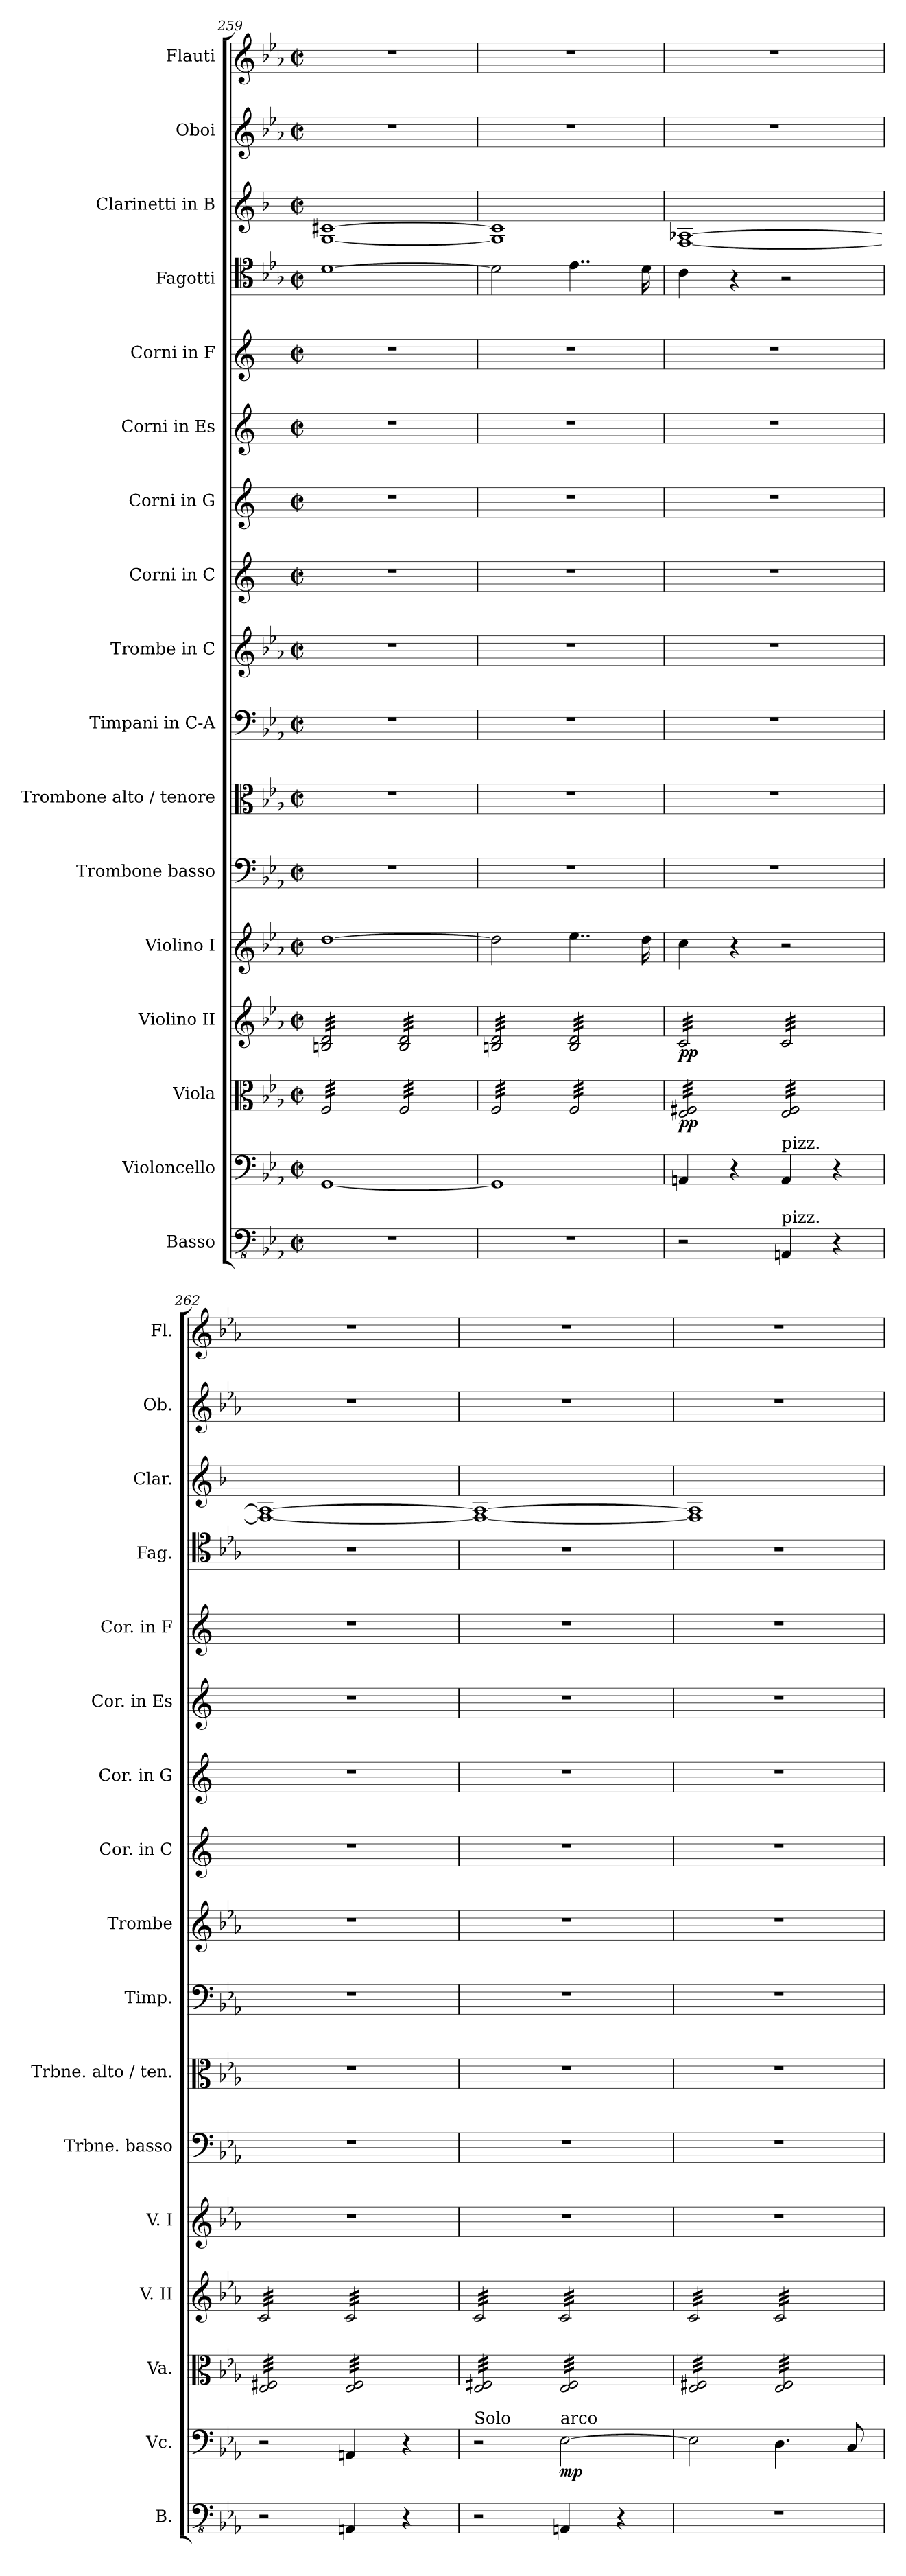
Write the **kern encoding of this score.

**kern	**kern	**dynam	**kern	**dynam	**kern	**dynam	**kern	**kern	**kern	**kern	**kern	**kern	**kern	**kern	**kern	**kern	**kern	**kern	**kern
*part17	*part16	*part16	*part15	*part15	*part14	*part14	*part13	*part12	*part11	*part10	*part9	*part8	*part7	*part6	*part5	*part4	*part3	*part2	*part1
*staff17	*staff16	*staff16	*staff15	*staff15	*staff14	*staff14	*staff13	*staff12	*staff11	*staff10	*staff9	*staff8	*staff7	*staff6	*staff5	*staff4	*staff3	*staff2	*staff1
*I"Basso	*I"Violoncello	*	*I"Viola	*	*I"Violino II	*	*I"Violino I	*I"Trombone basso	*I"Trombone alto / tenore	*I"Timpani in C-A	*I"Trombe in C	*I"Corni in C	*I"Corni in G	*I"Corni in Es	*I"Corni in F	*I"Fagotti	*I"Clarinetti in B	*I"Oboi	*I"Flauti
*I'B.	*I'Vc.	*	*I'Va.	*	*I'V. II	*	*I'V. I	*I'Trbne. basso	*I'Trbne. alto / ten.	*I'Timp.	*I'Trombe	*I'Cor. in C	*I'Cor. in G	*I'Cor. in Es	*I'Cor. in F	*I'Fag.	*I'Clar.	*I'Ob.	*I'Fl.
!!LO:PB:g=z
*clefFv4	*clefF4	*	*clefC3	*	*clefG2	*	*clefG2	*clefF4	*clefC3	*clefF4	*clefG2	*clefG2	*clefG2	*clefG2	*clefG2	*clefC4	*clefG2	*clefG2	*clefG2
*	*	*	*	*	*	*	*	*	*	*	*	*ITrd7c12	*ITrd3c5	*ITrd5c9	*ITrd4c7	*	*ITrd1c2	*	*
*k[b-e-a-]	*k[b-e-a-]	*	*k[b-e-a-]	*	*k[b-e-a-]	*	*k[b-e-a-]	*k[b-e-a-]	*k[b-e-a-]	*k[b-e-a-]	*k[b-e-a-]	*k[]	*k[f#]	*k[b-e-a-]	*k[b-]	*k[b-e-a-]	*k[b-e-a-]	*k[b-e-a-]	*k[b-e-a-]
*M2/2	*M2/2	*	*M2/2	*	*M2/2	*	*M2/2	*M2/2	*M2/2	*M2/2	*M2/2	*M2/2	*M2/2	*M2/2	*M2/2	*M2/2	*M2/2	*M2/2	*M2/2
*met(c|)	*met(c|)	*	*met(c|)	*	*met(c|)	*	*met(c|)	*met(c|)	*met(c|)	*met(c|)	*met(c|)	*met(c|)	*met(c|)	*met(c|)	*met(c|)	*met(c|)	*met(c|)	*met(c|)	*met(c|)
=259	=259	=259	=259	=259	=259	=259	=259	=259	=259	=259	=259	=259	=259	=259	=259	=259	=259	=259	=259
*	*	*	*tremolo	*	*	*	*	*	*	*	*	*	*	*	*	*	*	*	*
*	*	*	*	*	*tremolo	*	*	*	*	*	*	*	*	*	*	*	*	*	*
1r	[1GG	.	32F/LLL	.	32Bn/ 32d/LLL	.	[1dd	1r	1r	1r	1r	1r	1r	1r	1r	[1d	[1F [1Bn	1r	1r
.	.	.	32F/	.	32Bn/ 32d/	.	.	.	.	.	.	.	.	.	.	.	.	.	.
.	.	.	32F/	.	32Bn/ 32d/	.	.	.	.	.	.	.	.	.	.	.	.	.	.
.	.	.	32F/	.	32Bn/ 32d/	.	.	.	.	.	.	.	.	.	.	.	.	.	.
.	.	.	32F/	.	32Bn/ 32d/	.	.	.	.	.	.	.	.	.	.	.	.	.	.
.	.	.	32F/	.	32Bn/ 32d/	.	.	.	.	.	.	.	.	.	.	.	.	.	.
.	.	.	32F/	.	32Bn/ 32d/	.	.	.	.	.	.	.	.	.	.	.	.	.	.
.	.	.	32F/	.	32Bn/ 32d/	.	.	.	.	.	.	.	.	.	.	.	.	.	.
.	.	.	32F/	.	32Bn/ 32d/	.	.	.	.	.	.	.	.	.	.	.	.	.	.
.	.	.	32F/	.	32Bn/ 32d/	.	.	.	.	.	.	.	.	.	.	.	.	.	.
.	.	.	32F/	.	32Bn/ 32d/	.	.	.	.	.	.	.	.	.	.	.	.	.	.
.	.	.	32F/	.	32Bn/ 32d/	.	.	.	.	.	.	.	.	.	.	.	.	.	.
.	.	.	32F/	.	32Bn/ 32d/	.	.	.	.	.	.	.	.	.	.	.	.	.	.
.	.	.	32F/	.	32Bn/ 32d/	.	.	.	.	.	.	.	.	.	.	.	.	.	.
.	.	.	32F/	.	32Bn/ 32d/	.	.	.	.	.	.	.	.	.	.	.	.	.	.
.	.	.	32F/JJJ	.	32Bn/ 32d/JJJ	.	.	.	.	.	.	.	.	.	.	.	.	.	.
.	.	.	32F/LLL	.	32B/ 32d/LLL	.	.	.	.	.	.	.	.	.	.	.	.	.	.
.	.	.	32F/	.	32B/ 32d/	.	.	.	.	.	.	.	.	.	.	.	.	.	.
.	.	.	32F/	.	32B/ 32d/	.	.	.	.	.	.	.	.	.	.	.	.	.	.
.	.	.	32F/	.	32B/ 32d/	.	.	.	.	.	.	.	.	.	.	.	.	.	.
.	.	.	32F/	.	32B/ 32d/	.	.	.	.	.	.	.	.	.	.	.	.	.	.
.	.	.	32F/	.	32B/ 32d/	.	.	.	.	.	.	.	.	.	.	.	.	.	.
.	.	.	32F/	.	32B/ 32d/	.	.	.	.	.	.	.	.	.	.	.	.	.	.
.	.	.	32F/	.	32B/ 32d/	.	.	.	.	.	.	.	.	.	.	.	.	.	.
.	.	.	32F/	.	32B/ 32d/	.	.	.	.	.	.	.	.	.	.	.	.	.	.
.	.	.	32F/	.	32B/ 32d/	.	.	.	.	.	.	.	.	.	.	.	.	.	.
.	.	.	32F/	.	32B/ 32d/	.	.	.	.	.	.	.	.	.	.	.	.	.	.
.	.	.	32F/	.	32B/ 32d/	.	.	.	.	.	.	.	.	.	.	.	.	.	.
.	.	.	32F/	.	32B/ 32d/	.	.	.	.	.	.	.	.	.	.	.	.	.	.
.	.	.	32F/	.	32B/ 32d/	.	.	.	.	.	.	.	.	.	.	.	.	.	.
.	.	.	32F/	.	32B/ 32d/	.	.	.	.	.	.	.	.	.	.	.	.	.	.
.	.	.	32F/JJJ	.	32B/ 32d/JJJ	.	.	.	.	.	.	.	.	.	.	.	.	.	.
=260	=260	=260	=260	=260	=260	=260	=260	=260	=260	=260	=260	=260	=260	=260	=260	=260	=260	=260	=260
1r	1GG]	.	32F/LLL	.	32Bn/ 32d/LLL	.	2dd\]	1r	1r	1r	1r	1r	1r	1r	1r	2d\]	1F] 1B]	1r	1r
.	.	.	32F/	.	32Bn/ 32d/	.	.	.	.	.	.	.	.	.	.	.	.	.	.
.	.	.	32F/	.	32Bn/ 32d/	.	.	.	.	.	.	.	.	.	.	.	.	.	.
.	.	.	32F/	.	32Bn/ 32d/	.	.	.	.	.	.	.	.	.	.	.	.	.	.
.	.	.	32F/	.	32Bn/ 32d/	.	.	.	.	.	.	.	.	.	.	.	.	.	.
.	.	.	32F/	.	32Bn/ 32d/	.	.	.	.	.	.	.	.	.	.	.	.	.	.
.	.	.	32F/	.	32Bn/ 32d/	.	.	.	.	.	.	.	.	.	.	.	.	.	.
.	.	.	32F/	.	32Bn/ 32d/	.	.	.	.	.	.	.	.	.	.	.	.	.	.
.	.	.	32F/	.	32Bn/ 32d/	.	.	.	.	.	.	.	.	.	.	.	.	.	.
.	.	.	32F/	.	32Bn/ 32d/	.	.	.	.	.	.	.	.	.	.	.	.	.	.
.	.	.	32F/	.	32Bn/ 32d/	.	.	.	.	.	.	.	.	.	.	.	.	.	.
.	.	.	32F/	.	32Bn/ 32d/	.	.	.	.	.	.	.	.	.	.	.	.	.	.
.	.	.	32F/	.	32Bn/ 32d/	.	.	.	.	.	.	.	.	.	.	.	.	.	.
.	.	.	32F/	.	32Bn/ 32d/	.	.	.	.	.	.	.	.	.	.	.	.	.	.
.	.	.	32F/	.	32Bn/ 32d/	.	.	.	.	.	.	.	.	.	.	.	.	.	.
.	.	.	32F/JJJ	.	32Bn/ 32d/JJJ	.	.	.	.	.	.	.	.	.	.	.	.	.	.
.	.	.	32F/LLL	.	32B/ 32d/LLL	.	4..ee-\	.	.	.	.	.	.	.	.	4..e-\	.	.	.
.	.	.	32F/	.	32B/ 32d/	.	.	.	.	.	.	.	.	.	.	.	.	.	.
.	.	.	32F/	.	32B/ 32d/	.	.	.	.	.	.	.	.	.	.	.	.	.	.
.	.	.	32F/	.	32B/ 32d/	.	.	.	.	.	.	.	.	.	.	.	.	.	.
.	.	.	32F/	.	32B/ 32d/	.	.	.	.	.	.	.	.	.	.	.	.	.	.
.	.	.	32F/	.	32B/ 32d/	.	.	.	.	.	.	.	.	.	.	.	.	.	.
.	.	.	32F/	.	32B/ 32d/	.	.	.	.	.	.	.	.	.	.	.	.	.	.
.	.	.	32F/	.	32B/ 32d/	.	.	.	.	.	.	.	.	.	.	.	.	.	.
.	.	.	32F/	.	32B/ 32d/	.	.	.	.	.	.	.	.	.	.	.	.	.	.
.	.	.	32F/	.	32B/ 32d/	.	.	.	.	.	.	.	.	.	.	.	.	.	.
.	.	.	32F/	.	32B/ 32d/	.	.	.	.	.	.	.	.	.	.	.	.	.	.
.	.	.	32F/	.	32B/ 32d/	.	.	.	.	.	.	.	.	.	.	.	.	.	.
.	.	.	32F/	.	32B/ 32d/	.	.	.	.	.	.	.	.	.	.	.	.	.	.
.	.	.	32F/	.	32B/ 32d/	.	.	.	.	.	.	.	.	.	.	.	.	.	.
.	.	.	32F/	.	32B/ 32d/	.	16dd\	.	.	.	.	.	.	.	.	16d\	.	.	.
.	.	.	32F/JJJ	.	32B/ 32d/JJJ	.	.	.	.	.	.	.	.	.	.	.	.	.	.
=261	=261	=261	=261	=261	=261	=261	=261	=261	=261	=261	=261	=261	=261	=261	=261	=261	=261	=261	=261
!	!	!	!	!LO:DY:b	!	!LO:DY:b	!	!	!	!	!	!	!	!	!	!	!	!	!
2r	4AAn/	.	32E-/ 32F#X/LLL	pp	32c/LLL	pp	4cc\	1r	1r	1r	1r	1r	1r	1r	1r	4c\	[1E- [1G-X	1r	1r
.	.	.	32E-/ 32F#X/	.	32c/	.	.	.	.	.	.	.	.	.	.	.	.	.	.
.	.	.	32E-/ 32F#X/	.	32c/	.	.	.	.	.	.	.	.	.	.	.	.	.	.
.	.	.	32E-/ 32F#X/	.	32c/	.	.	.	.	.	.	.	.	.	.	.	.	.	.
.	.	.	32E-/ 32F#X/	.	32c/	.	.	.	.	.	.	.	.	.	.	.	.	.	.
.	.	.	32E-/ 32F#X/	.	32c/	.	.	.	.	.	.	.	.	.	.	.	.	.	.
.	.	.	32E-/ 32F#X/	.	32c/	.	.	.	.	.	.	.	.	.	.	.	.	.	.
.	.	.	32E-/ 32F#X/	.	32c/	.	.	.	.	.	.	.	.	.	.	.	.	.	.
.	4r	.	32E-/ 32F#X/	.	32c/	.	4r	.	.	.	.	.	.	.	.	4r	.	.	.
.	.	.	32E-/ 32F#X/	.	32c/	.	.	.	.	.	.	.	.	.	.	.	.	.	.
.	.	.	32E-/ 32F#X/	.	32c/	.	.	.	.	.	.	.	.	.	.	.	.	.	.
.	.	.	32E-/ 32F#X/	.	32c/	.	.	.	.	.	.	.	.	.	.	.	.	.	.
.	.	.	32E-/ 32F#X/	.	32c/	.	.	.	.	.	.	.	.	.	.	.	.	.	.
.	.	.	32E-/ 32F#X/	.	32c/	.	.	.	.	.	.	.	.	.	.	.	.	.	.
.	.	.	32E-/ 32F#X/	.	32c/	.	.	.	.	.	.	.	.	.	.	.	.	.	.
.	.	.	32E-/ 32F#X/JJJ	.	32c/JJJ	.	.	.	.	.	.	.	.	.	.	.	.	.	.
!	!LO:TX:a:t=pizz.	!	!	!	!	!	!	!	!	!	!	!	!	!	!	!	!	!	!
!LO:TX:a:t=pizz.	!	!	!	!	!	!	!	!	!	!	!	!	!	!	!	!	!	!	!
4AAAn/	4AA/	.	32E-/ 32F#/LLL	.	32c/LLL	.	2r	.	.	.	.	.	.	.	.	2r	.	.	.
.	.	.	32E-/ 32F#/	.	32c/	.	.	.	.	.	.	.	.	.	.	.	.	.	.
.	.	.	32E-/ 32F#/	.	32c/	.	.	.	.	.	.	.	.	.	.	.	.	.	.
.	.	.	32E-/ 32F#/	.	32c/	.	.	.	.	.	.	.	.	.	.	.	.	.	.
.	.	.	32E-/ 32F#/	.	32c/	.	.	.	.	.	.	.	.	.	.	.	.	.	.
.	.	.	32E-/ 32F#/	.	32c/	.	.	.	.	.	.	.	.	.	.	.	.	.	.
.	.	.	32E-/ 32F#/	.	32c/	.	.	.	.	.	.	.	.	.	.	.	.	.	.
.	.	.	32E-/ 32F#/	.	32c/	.	.	.	.	.	.	.	.	.	.	.	.	.	.
4r	4r	.	32E-/ 32F#/	.	32c/	.	.	.	.	.	.	.	.	.	.	.	.	.	.
.	.	.	32E-/ 32F#/	.	32c/	.	.	.	.	.	.	.	.	.	.	.	.	.	.
.	.	.	32E-/ 32F#/	.	32c/	.	.	.	.	.	.	.	.	.	.	.	.	.	.
.	.	.	32E-/ 32F#/	.	32c/	.	.	.	.	.	.	.	.	.	.	.	.	.	.
.	.	.	32E-/ 32F#/	.	32c/	.	.	.	.	.	.	.	.	.	.	.	.	.	.
.	.	.	32E-/ 32F#/	.	32c/	.	.	.	.	.	.	.	.	.	.	.	.	.	.
.	.	.	32E-/ 32F#/	.	32c/	.	.	.	.	.	.	.	.	.	.	.	.	.	.
.	.	.	32E-/ 32F#/JJJ	.	32c/JJJ	.	.	.	.	.	.	.	.	.	.	.	.	.	.
=262	=262	=262	=262	=262	=262	=262	=262	=262	=262	=262	=262	=262	=262	=262	=262	=262	=262	=262	=262
2r	2r	.	32E-/ 32F#X/LLL	.	32c/LLL	.	1r	1r	1r	1r	1r	1r	1r	1r	1r	1r	1E-_ 1G-_	1r	1r
.	.	.	32E-/ 32F#X/	.	32c/	.	.	.	.	.	.	.	.	.	.	.	.	.	.
.	.	.	32E-/ 32F#X/	.	32c/	.	.	.	.	.	.	.	.	.	.	.	.	.	.
.	.	.	32E-/ 32F#X/	.	32c/	.	.	.	.	.	.	.	.	.	.	.	.	.	.
.	.	.	32E-/ 32F#X/	.	32c/	.	.	.	.	.	.	.	.	.	.	.	.	.	.
.	.	.	32E-/ 32F#X/	.	32c/	.	.	.	.	.	.	.	.	.	.	.	.	.	.
.	.	.	32E-/ 32F#X/	.	32c/	.	.	.	.	.	.	.	.	.	.	.	.	.	.
.	.	.	32E-/ 32F#X/	.	32c/	.	.	.	.	.	.	.	.	.	.	.	.	.	.
.	.	.	32E-/ 32F#X/	.	32c/	.	.	.	.	.	.	.	.	.	.	.	.	.	.
.	.	.	32E-/ 32F#X/	.	32c/	.	.	.	.	.	.	.	.	.	.	.	.	.	.
.	.	.	32E-/ 32F#X/	.	32c/	.	.	.	.	.	.	.	.	.	.	.	.	.	.
.	.	.	32E-/ 32F#X/	.	32c/	.	.	.	.	.	.	.	.	.	.	.	.	.	.
.	.	.	32E-/ 32F#X/	.	32c/	.	.	.	.	.	.	.	.	.	.	.	.	.	.
.	.	.	32E-/ 32F#X/	.	32c/	.	.	.	.	.	.	.	.	.	.	.	.	.	.
.	.	.	32E-/ 32F#X/	.	32c/	.	.	.	.	.	.	.	.	.	.	.	.	.	.
.	.	.	32E-/ 32F#X/JJJ	.	32c/JJJ	.	.	.	.	.	.	.	.	.	.	.	.	.	.
4AAAn/	4AAn/	.	32E-/ 32F#/LLL	.	32c/LLL	.	.	.	.	.	.	.	.	.	.	.	.	.	.
.	.	.	32E-/ 32F#/	.	32c/	.	.	.	.	.	.	.	.	.	.	.	.	.	.
.	.	.	32E-/ 32F#/	.	32c/	.	.	.	.	.	.	.	.	.	.	.	.	.	.
.	.	.	32E-/ 32F#/	.	32c/	.	.	.	.	.	.	.	.	.	.	.	.	.	.
.	.	.	32E-/ 32F#/	.	32c/	.	.	.	.	.	.	.	.	.	.	.	.	.	.
.	.	.	32E-/ 32F#/	.	32c/	.	.	.	.	.	.	.	.	.	.	.	.	.	.
.	.	.	32E-/ 32F#/	.	32c/	.	.	.	.	.	.	.	.	.	.	.	.	.	.
.	.	.	32E-/ 32F#/	.	32c/	.	.	.	.	.	.	.	.	.	.	.	.	.	.
4r	4r	.	32E-/ 32F#/	.	32c/	.	.	.	.	.	.	.	.	.	.	.	.	.	.
.	.	.	32E-/ 32F#/	.	32c/	.	.	.	.	.	.	.	.	.	.	.	.	.	.
.	.	.	32E-/ 32F#/	.	32c/	.	.	.	.	.	.	.	.	.	.	.	.	.	.
.	.	.	32E-/ 32F#/	.	32c/	.	.	.	.	.	.	.	.	.	.	.	.	.	.
.	.	.	32E-/ 32F#/	.	32c/	.	.	.	.	.	.	.	.	.	.	.	.	.	.
.	.	.	32E-/ 32F#/	.	32c/	.	.	.	.	.	.	.	.	.	.	.	.	.	.
.	.	.	32E-/ 32F#/	.	32c/	.	.	.	.	.	.	.	.	.	.	.	.	.	.
.	.	.	32E-/ 32F#/JJJ	.	32c/JJJ	.	.	.	.	.	.	.	.	.	.	.	.	.	.
=263	=263	=263	=263	=263	=263	=263	=263	=263	=263	=263	=263	=263	=263	=263	=263	=263	=263	=263	=263
!	!LO:TX:a:t=Solo	!	!	!	!	!	!	!	!	!	!	!	!	!	!	!	!	!	!
2r	2r	.	32E-/ 32F#X/LLL	.	32c/LLL	.	1r	1r	1r	1r	1r	1r	1r	1r	1r	1r	1E-_ 1G-_	1r	1r
.	.	.	32E-/ 32F#X/	.	32c/	.	.	.	.	.	.	.	.	.	.	.	.	.	.
.	.	.	32E-/ 32F#X/	.	32c/	.	.	.	.	.	.	.	.	.	.	.	.	.	.
.	.	.	32E-/ 32F#X/	.	32c/	.	.	.	.	.	.	.	.	.	.	.	.	.	.
.	.	.	32E-/ 32F#X/	.	32c/	.	.	.	.	.	.	.	.	.	.	.	.	.	.
.	.	.	32E-/ 32F#X/	.	32c/	.	.	.	.	.	.	.	.	.	.	.	.	.	.
.	.	.	32E-/ 32F#X/	.	32c/	.	.	.	.	.	.	.	.	.	.	.	.	.	.
.	.	.	32E-/ 32F#X/	.	32c/	.	.	.	.	.	.	.	.	.	.	.	.	.	.
.	.	.	32E-/ 32F#X/	.	32c/	.	.	.	.	.	.	.	.	.	.	.	.	.	.
.	.	.	32E-/ 32F#X/	.	32c/	.	.	.	.	.	.	.	.	.	.	.	.	.	.
.	.	.	32E-/ 32F#X/	.	32c/	.	.	.	.	.	.	.	.	.	.	.	.	.	.
.	.	.	32E-/ 32F#X/	.	32c/	.	.	.	.	.	.	.	.	.	.	.	.	.	.
.	.	.	32E-/ 32F#X/	.	32c/	.	.	.	.	.	.	.	.	.	.	.	.	.	.
.	.	.	32E-/ 32F#X/	.	32c/	.	.	.	.	.	.	.	.	.	.	.	.	.	.
.	.	.	32E-/ 32F#X/	.	32c/	.	.	.	.	.	.	.	.	.	.	.	.	.	.
.	.	.	32E-/ 32F#X/JJJ	.	32c/JJJ	.	.	.	.	.	.	.	.	.	.	.	.	.	.
!	!LO:TX:a:t=arco	!	!	!	!	!	!	!	!	!	!	!	!	!	!	!	!	!	!
!	!	!LO:DY:b	!	!	!	!	!	!	!	!	!	!	!	!	!	!	!	!	!
4AAAn/	[2E-\	mp	32E-/ 32F#/LLL	.	32c/LLL	.	.	.	.	.	.	.	.	.	.	.	.	.	.
.	.	.	32E-/ 32F#/	.	32c/	.	.	.	.	.	.	.	.	.	.	.	.	.	.
.	.	.	32E-/ 32F#/	.	32c/	.	.	.	.	.	.	.	.	.	.	.	.	.	.
.	.	.	32E-/ 32F#/	.	32c/	.	.	.	.	.	.	.	.	.	.	.	.	.	.
.	.	.	32E-/ 32F#/	.	32c/	.	.	.	.	.	.	.	.	.	.	.	.	.	.
.	.	.	32E-/ 32F#/	.	32c/	.	.	.	.	.	.	.	.	.	.	.	.	.	.
.	.	.	32E-/ 32F#/	.	32c/	.	.	.	.	.	.	.	.	.	.	.	.	.	.
.	.	.	32E-/ 32F#/	.	32c/	.	.	.	.	.	.	.	.	.	.	.	.	.	.
4r	.	.	32E-/ 32F#/	.	32c/	.	.	.	.	.	.	.	.	.	.	.	.	.	.
.	.	.	32E-/ 32F#/	.	32c/	.	.	.	.	.	.	.	.	.	.	.	.	.	.
.	.	.	32E-/ 32F#/	.	32c/	.	.	.	.	.	.	.	.	.	.	.	.	.	.
.	.	.	32E-/ 32F#/	.	32c/	.	.	.	.	.	.	.	.	.	.	.	.	.	.
.	.	.	32E-/ 32F#/	.	32c/	.	.	.	.	.	.	.	.	.	.	.	.	.	.
.	.	.	32E-/ 32F#/	.	32c/	.	.	.	.	.	.	.	.	.	.	.	.	.	.
.	.	.	32E-/ 32F#/	.	32c/	.	.	.	.	.	.	.	.	.	.	.	.	.	.
.	.	.	32E-/ 32F#/JJJ	.	32c/JJJ	.	.	.	.	.	.	.	.	.	.	.	.	.	.
=264	=264	=264	=264	=264	=264	=264	=264	=264	=264	=264	=264	=264	=264	=264	=264	=264	=264	=264	=264
1r	2E-\]	.	32E-/ 32F#X/LLL	.	32c/LLL	.	1r	1r	1r	1r	1r	1r	1r	1r	1r	1r	1E-] 1G-]	1r	1r
.	.	.	32E-/ 32F#X/	.	32c/	.	.	.	.	.	.	.	.	.	.	.	.	.	.
.	.	.	32E-/ 32F#X/	.	32c/	.	.	.	.	.	.	.	.	.	.	.	.	.	.
.	.	.	32E-/ 32F#X/	.	32c/	.	.	.	.	.	.	.	.	.	.	.	.	.	.
.	.	.	32E-/ 32F#X/	.	32c/	.	.	.	.	.	.	.	.	.	.	.	.	.	.
.	.	.	32E-/ 32F#X/	.	32c/	.	.	.	.	.	.	.	.	.	.	.	.	.	.
.	.	.	32E-/ 32F#X/	.	32c/	.	.	.	.	.	.	.	.	.	.	.	.	.	.
.	.	.	32E-/ 32F#X/	.	32c/	.	.	.	.	.	.	.	.	.	.	.	.	.	.
.	.	.	32E-/ 32F#X/	.	32c/	.	.	.	.	.	.	.	.	.	.	.	.	.	.
.	.	.	32E-/ 32F#X/	.	32c/	.	.	.	.	.	.	.	.	.	.	.	.	.	.
.	.	.	32E-/ 32F#X/	.	32c/	.	.	.	.	.	.	.	.	.	.	.	.	.	.
.	.	.	32E-/ 32F#X/	.	32c/	.	.	.	.	.	.	.	.	.	.	.	.	.	.
.	.	.	32E-/ 32F#X/	.	32c/	.	.	.	.	.	.	.	.	.	.	.	.	.	.
.	.	.	32E-/ 32F#X/	.	32c/	.	.	.	.	.	.	.	.	.	.	.	.	.	.
.	.	.	32E-/ 32F#X/	.	32c/	.	.	.	.	.	.	.	.	.	.	.	.	.	.
.	.	.	32E-/ 32F#X/JJJ	.	32c/JJJ	.	.	.	.	.	.	.	.	.	.	.	.	.	.
.	4.D\	.	32E-/ 32F#/LLL	.	32c/LLL	.	.	.	.	.	.	.	.	.	.	.	.	.	.
.	.	.	32E-/ 32F#/	.	32c/	.	.	.	.	.	.	.	.	.	.	.	.	.	.
.	.	.	32E-/ 32F#/	.	32c/	.	.	.	.	.	.	.	.	.	.	.	.	.	.
.	.	.	32E-/ 32F#/	.	32c/	.	.	.	.	.	.	.	.	.	.	.	.	.	.
.	.	.	32E-/ 32F#/	.	32c/	.	.	.	.	.	.	.	.	.	.	.	.	.	.
.	.	.	32E-/ 32F#/	.	32c/	.	.	.	.	.	.	.	.	.	.	.	.	.	.
.	.	.	32E-/ 32F#/	.	32c/	.	.	.	.	.	.	.	.	.	.	.	.	.	.
.	.	.	32E-/ 32F#/	.	32c/	.	.	.	.	.	.	.	.	.	.	.	.	.	.
.	.	.	32E-/ 32F#/	.	32c/	.	.	.	.	.	.	.	.	.	.	.	.	.	.
.	.	.	32E-/ 32F#/	.	32c/	.	.	.	.	.	.	.	.	.	.	.	.	.	.
.	.	.	32E-/ 32F#/	.	32c/	.	.	.	.	.	.	.	.	.	.	.	.	.	.
.	.	.	32E-/ 32F#/	.	32c/	.	.	.	.	.	.	.	.	.	.	.	.	.	.
.	8C/	.	32E-/ 32F#/	.	32c/	.	.	.	.	.	.	.	.	.	.	.	.	.	.
.	.	.	32E-/ 32F#/	.	32c/	.	.	.	.	.	.	.	.	.	.	.	.	.	.
.	.	.	32E-/ 32F#/	.	32c/	.	.	.	.	.	.	.	.	.	.	.	.	.	.
.	.	.	32E-/ 32F#/JJJ	.	32c/JJJ	.	.	.	.	.	.	.	.	.	.	.	.	.	.
*	*	*	*	*	*Xtremolo	*	*	*	*	*	*	*	*	*	*	*	*	*	*
*	*	*	*Xtremolo	*	*	*	*	*	*	*	*	*	*	*	*	*	*	*	*
=	=	=	=	=	=	=	=	=	=	=	=	=	=	=	=	=	=	=	=
*-	*-	*-	*-	*-	*-	*-	*-	*-	*-	*-	*-	*-	*-	*-	*-	*-	*-	*-	*-
